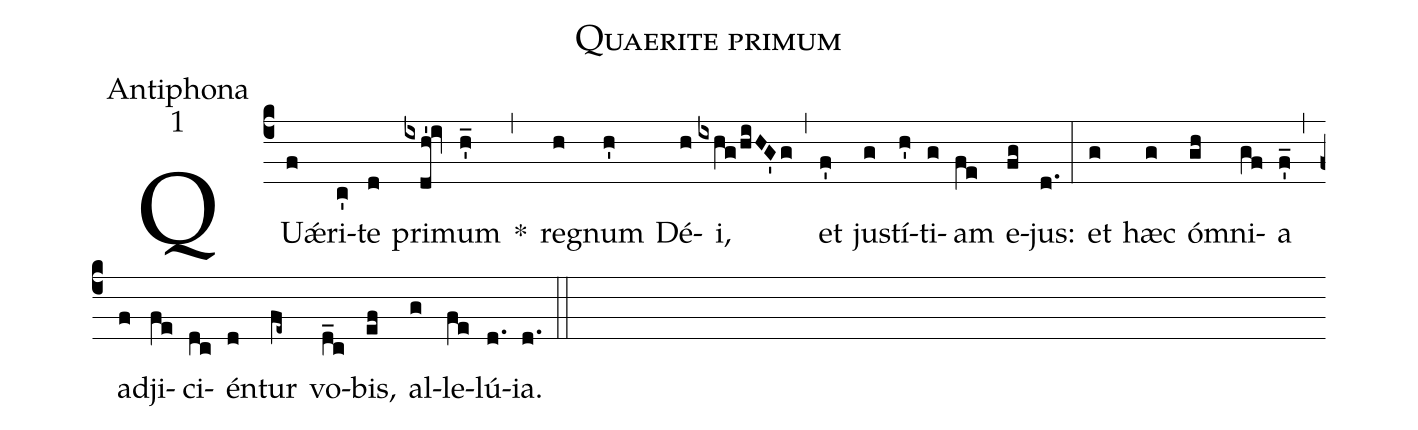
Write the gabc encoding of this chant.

name:Quaerite primum;
office-part:Antiphona;
mode:1;
%%
(c4) QU<sp>'æ</sp>(f)ri(c')te(d) pri(ixdh'!iv)mum(h'_) *(,) re(h)gnum(h') Dé(h)i,(ixhg/hiHG'g) (,) et(f') ju(g)stí(h')ti(g)am(fe) e(fg)jus:(d.) (:) et(g) hæc(g) ó(gh)mni(gf)a(f'_) (,) ad(f)ji(fe)ci(dc)én(d)tur(fe~) vo(d_c)bis,(ef) al(g)le(fe)lú(d.)ia.(d.) (::)
